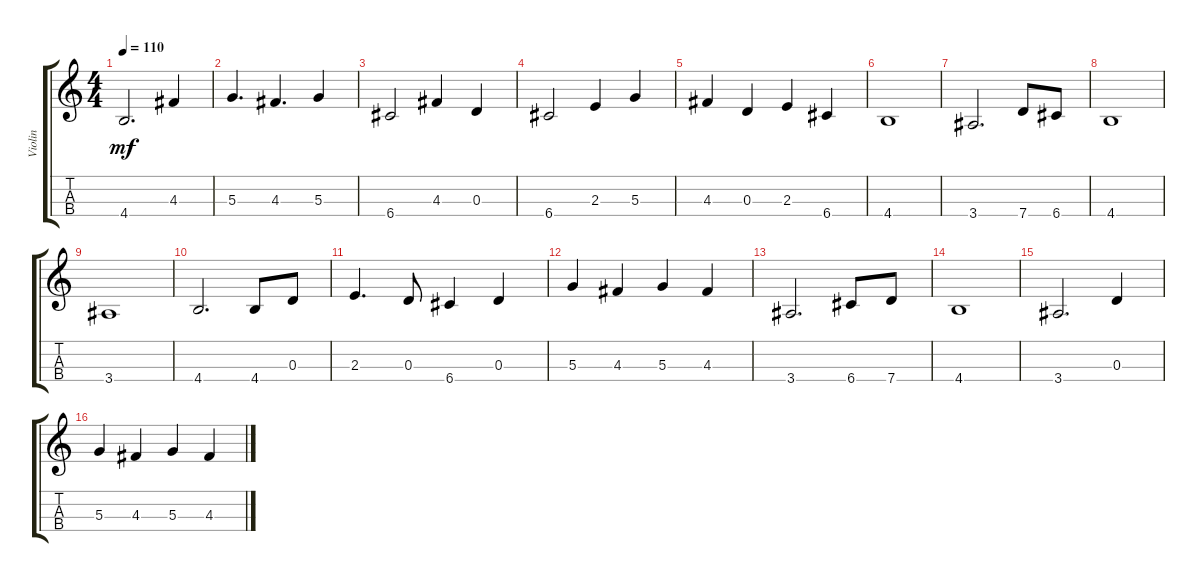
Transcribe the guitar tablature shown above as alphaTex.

\track ("Violin" "Violin") {instrument violin}
\staff {score tabs}
\tuning (E5 A4 D4 G3) {hide}
\ts (4 4)
\tempo 110
\clef g2
\ks c
4.4.2{d dy mf} 4.3.4 |
5.3.4{d} 4.3.4{d} 5.3.4 |
6.4.2 4.3.4 0.3.4 |
6.4.2 2.3.4 5.3.4 |
4.3.4 0.3.4 2.3.4 6.4.4 |
4.4.1 |
3.4.2{d} 7.4.8 6.4.8 |
4.4.1 |
3.4.1 |
4.4.2{d} 4.4.8 0.3.8 |
2.3.4{d} 0.3.8 6.4.4 0.3.4 |
5.3.4 4.3.4 5.3.4 4.3.4 |
3.4.2{d} 6.4.8 7.4.8 |
4.4.1 |
3.4.2{d} 0.3.4 |
5.3.4 4.3.4 5.3.4 4.3.4
